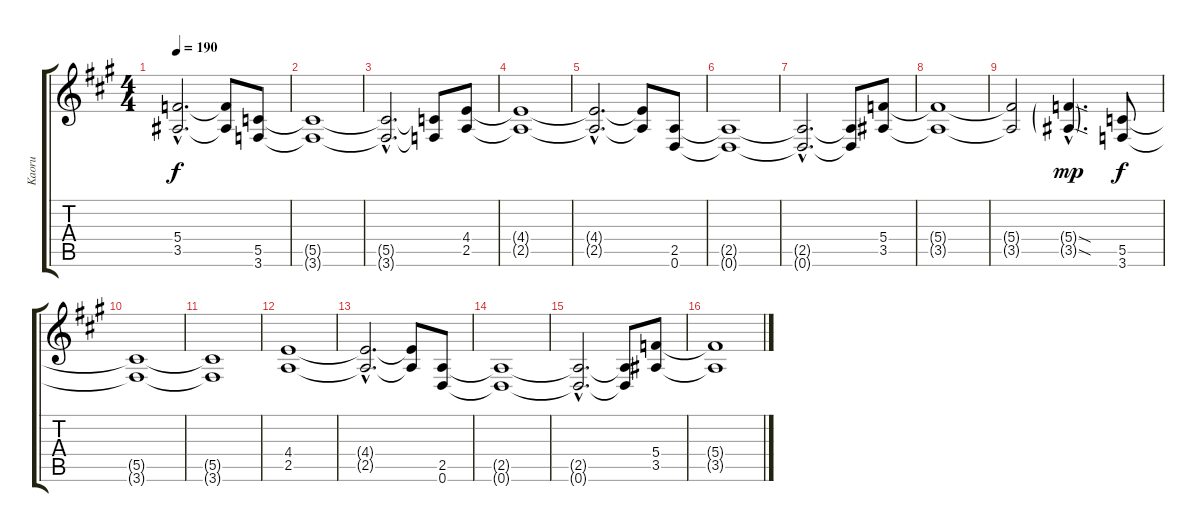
\track ("Kaoru" "Kaoru") {instrument distortionguitar}
\staff {score tabs}
\tuning (D4 A3 F3 C3 G2 D2) {hide}
\ts (4 4)
\tempo 190
\clef g2
\ks a
(5.4{hac t} 3.5{hac t}).2{d dy f} (5.4{t} 3.5{t}).8 (5.5 3.6).8 |
(5.5{t} 3.6{t}).1 |
(5.5{hac t} 3.6{hac t}).2{d} (5.5{t} 3.6{t}).8 (4.4 2.5).8 |
(4.4{t} 2.5{t}).1 |
(4.4{hac t} 2.5{hac t}).2{d} (4.4{t} 2.5{t}).8 (2.5 0.6).8 |
(2.5{t} 0.6{t}).1 |
(2.5{hac t} 0.6{hac t}).2{d} (2.5{t} 0.6{t}).8 (5.4 3.5).8 |
(5.4{t} 3.5{t}).1 |
(5.4{t} 3.5{t}).2 (5.4{sod g hac} 3.5{sod g hac}).4{d dy mp} (5.5 3.6).8{dy f} |
(5.5{t} 3.6{t}).1 |
(5.5{t} 3.6{t}).1 |
(4.4 2.5).1 |
(4.4{hac t} 2.5{hac t}).2{d} (4.4{t} 2.5{t}).8 (2.5 0.6).8 |
(2.5{t} 0.6{t}).1 |
(2.5{hac t} 0.6{hac t}).2{d} (2.5{t} 0.6{t}).8 (5.4 3.5).8 |
(5.4{t} 3.5{t}).1
